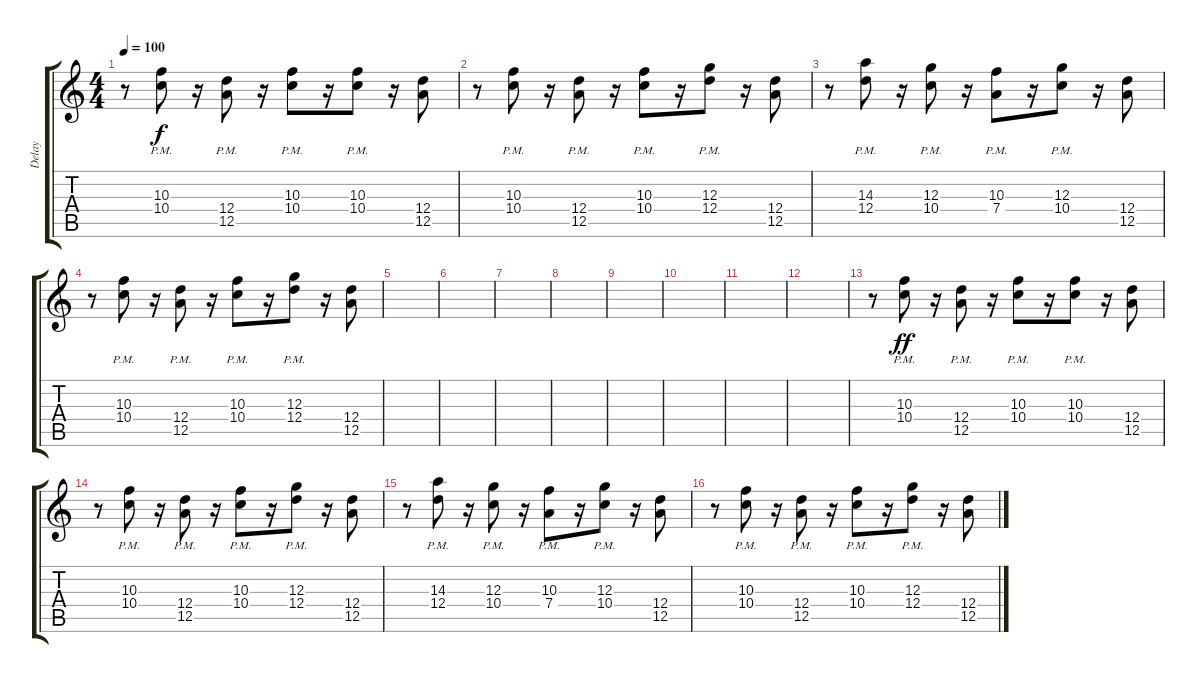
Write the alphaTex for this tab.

\track ("Delay" "Delay") {instrument electricguitarclean}
\staff {score tabs}
\tuning (E4 B3 G3 D3 A2 E2) {hide}
\ts (4 4)
\tempo 100
\clef g2
\ks c
r.8{dy mp} (10.3{pm} 10.4{pm}).8{dy f} r.16 (12.4{pm} 12.5{pm}).8 r.16 (10.3{pm} 10.4{pm}).8 r.16 (10.3{pm} 10.4{pm}).8 r.16 (12.4 12.5).8 |
r.8 (10.3{pm} 10.4{pm}).8 r.16 (12.4{pm} 12.5{pm}).8 r.16 (10.3{pm} 10.4{pm}).8 r.16 (12.3{pm} 12.4{pm}).8 r.16 (12.4 12.5).8 |
r.8 (14.3{pm} 12.4{pm}).8 r.16 (12.3{pm} 10.4{pm}).8 r.16 (10.3{pm} 7.4{pm}).8 r.16 (12.3{pm} 10.4{pm}).8 r.16 (12.4 12.5).8 |
r.8 (10.3{pm} 10.4{pm}).8 r.16 (12.4{pm} 12.5{pm}).8 r.16 (10.3{pm} 10.4{pm}).8 r.16 (12.3{pm} 12.4{pm}).8 r.16 (12.4 12.5).8 |
|
|
|
|
|
|
|
|
r.8 (10.3{pm} 10.4{pm}).8{dy ff} r.16 (12.4{pm} 12.5{pm}).8 r.16 (10.3{pm} 10.4{pm}).8 r.16 (10.3{pm} 10.4{pm}).8 r.16 (12.4 12.5).8 |
r.8 (10.3{pm} 10.4{pm}).8 r.16 (12.4{pm} 12.5{pm}).8 r.16 (10.3{pm} 10.4{pm}).8 r.16 (12.3{pm} 12.4{pm}).8 r.16 (12.4 12.5).8 |
r.8 (14.3{pm} 12.4{pm}).8 r.16 (12.3{pm} 10.4{pm}).8 r.16 (10.3{pm} 7.4{pm}).8 r.16 (12.3{pm} 10.4{pm}).8 r.16 (12.4 12.5).8 |
r.8 (10.3{pm} 10.4{pm}).8 r.16 (12.4{pm} 12.5{pm}).8 r.16 (10.3{pm} 10.4{pm}).8 r.16 (12.3{pm} 12.4{pm}).8 r.16 (12.4 12.5).8
